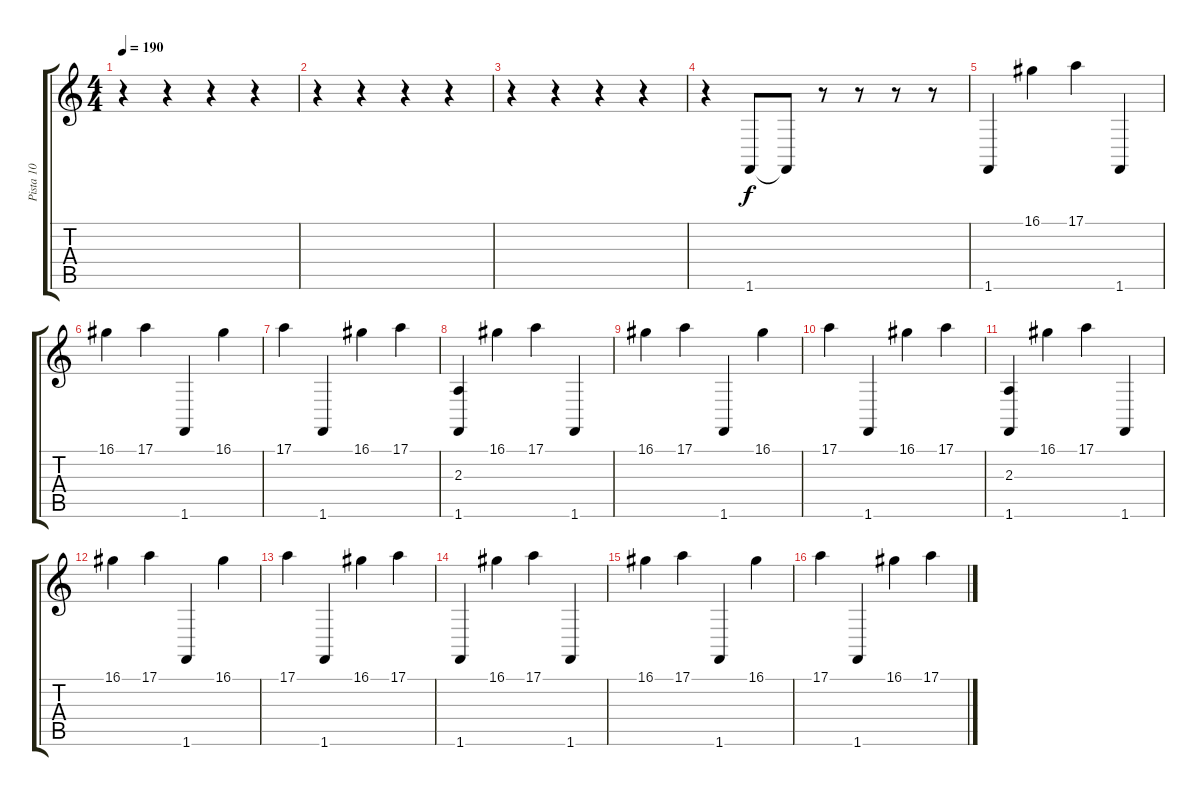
\track ("Pista 10" "Pista 10") {instrument acousticgrandpiano}
\staff {score tabs}
\tuning (E4 B3 G3 D3 A2 E2) {hide}
\ts (4 4)
\tempo 190
\clef g2
\ks c
r.4{dy f} r.4 r.4 r.4 |
r.4 r.4 r.4 r.4 |
r.4 r.4 r.4 r.4 |
r.4 1.6.8 1.6{t}.8 r.8 r.8 r.8 r.8 |
1.6.4 16.1.4 17.1.4 1.6.4 |
16.1.4 17.1.4 1.6.4 16.1.4 |
17.1.4 1.6.4 16.1.4 17.1.4 |
(2.3 1.6).4 16.1.4 17.1.4 1.6.4 |
16.1.4 17.1.4 1.6.4 16.1.4 |
17.1.4 1.6.4 16.1.4 17.1.4 |
(2.3 1.6).4 16.1.4 17.1.4 1.6.4 |
16.1.4 17.1.4 1.6.4 16.1.4 |
17.1.4 1.6.4 16.1.4 17.1.4 |
1.6.4 16.1.4 17.1.4 1.6.4 |
16.1.4 17.1.4 1.6.4 16.1.4 |
17.1.4 1.6.4 16.1.4 17.1.4
